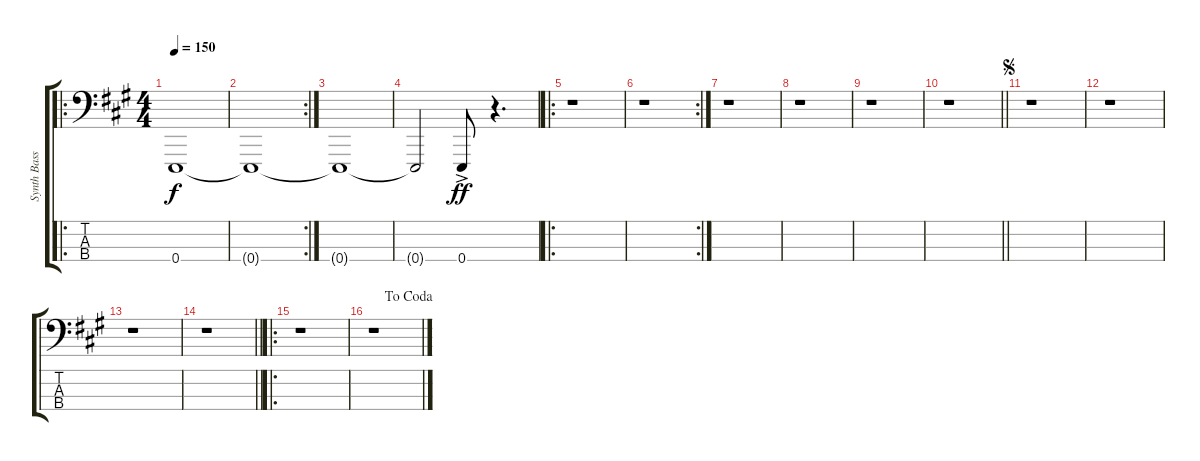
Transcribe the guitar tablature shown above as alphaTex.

\track ("Synth Bass" "Synth Bass") {instrument lead2sawtooth}
\staff {score tabs}
\tuning (G2 D2 A1 E1) {hide}
\ro
\ts (4 4)
\tempo 150
\clef f4
\ks a
0.4.1{dy f} |
\rc 2
0.4{t}.1 |
0.4{t}.1 |
0.4{t}.2 0.4{ac}.8{dy ff} r.4{d} |
\ro
r.1 |
\rc 2
r.1 |
r.1 |
r.1 |
r.1 |
\barLineRight lightlight
r.1 |
\jump segno
r.1 |
r.1 |
r.1 |
\barLineRight lightlight
r.1 |
\ro
r.1 |
\jump dacoda
r.1
